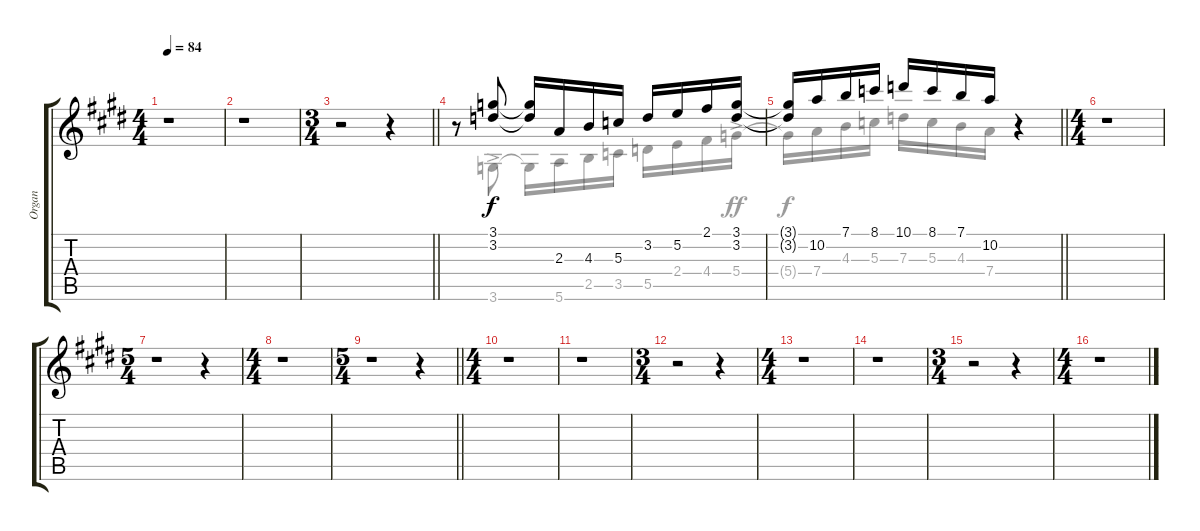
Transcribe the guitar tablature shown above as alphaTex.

\track ("Organ" "Organ") {instrument rockorgan}
\staff {score tabs}
\tuning (E5 B4 G4 D4 A3 E3) {hide}
\voice
\ts (4 4)
\tempo 84
\clef g2
\ks c#minor
r.1{dy f} |
\ks e
r.1 |
\ts (3 4)
\barLineRight lightlight
\ks c#minor
r.2 r.4 |
r.8 (3.1 3.2).8 (3.1{t} 3.2{t}).16 2.3.16 4.3.16 5.3.16 3.2.16 5.2.16 2.1.16 (3.1 3.2).16 |
\barLineRight lightlight
(3.1{t} 3.2{t}).16 10.2.16 7.1.16 8.1.16 10.1.16 8.1.16 7.1.16 10.2.16 r.4 |
\ts (4 4)
r.1 |
\ts (5 4)
r.1 r.4 |
\ts (4 4)
r.1 |
\ts (5 4)
\barLineRight lightlight
r.1 r.4 |
\ts (4 4)
\ks e
r.1 |
\ks c#minor
r.1 |
\ts (3 4)
\ks e
r.2 r.4 |
\ts (4 4)
\ks c#minor
r.1 |
\ks e
r.1 |
\ts (3 4)
\ks c#minor
r.2 r.4 |
\ts (4 4)
\ks e
r.1
\voice
\clef g2
\ottava regular
\simile none
\ks c#minor
|
\ks e
|
\barLineRight lightlight
\ks c#minor
|
r.8 3.6{ac}.8 3.6{t}.16{dy f} 5.6.16 2.5.16 3.5.16 5.5.16 2.4.16 4.4.16 5.4{ac}.16{dy ff} |
\barLineRight lightlight
5.4{t}.16{dy f} 7.4.16 4.3.16 5.3.16 7.3.16 5.3.16 4.3.16 7.4.16 r.4 |
|
|
|
\barLineRight lightlight
|
\ks e
|
\ks c#minor
|
\ks e
|
\ks c#minor
|
\ks e
|
\ks c#minor
|
\ks e
